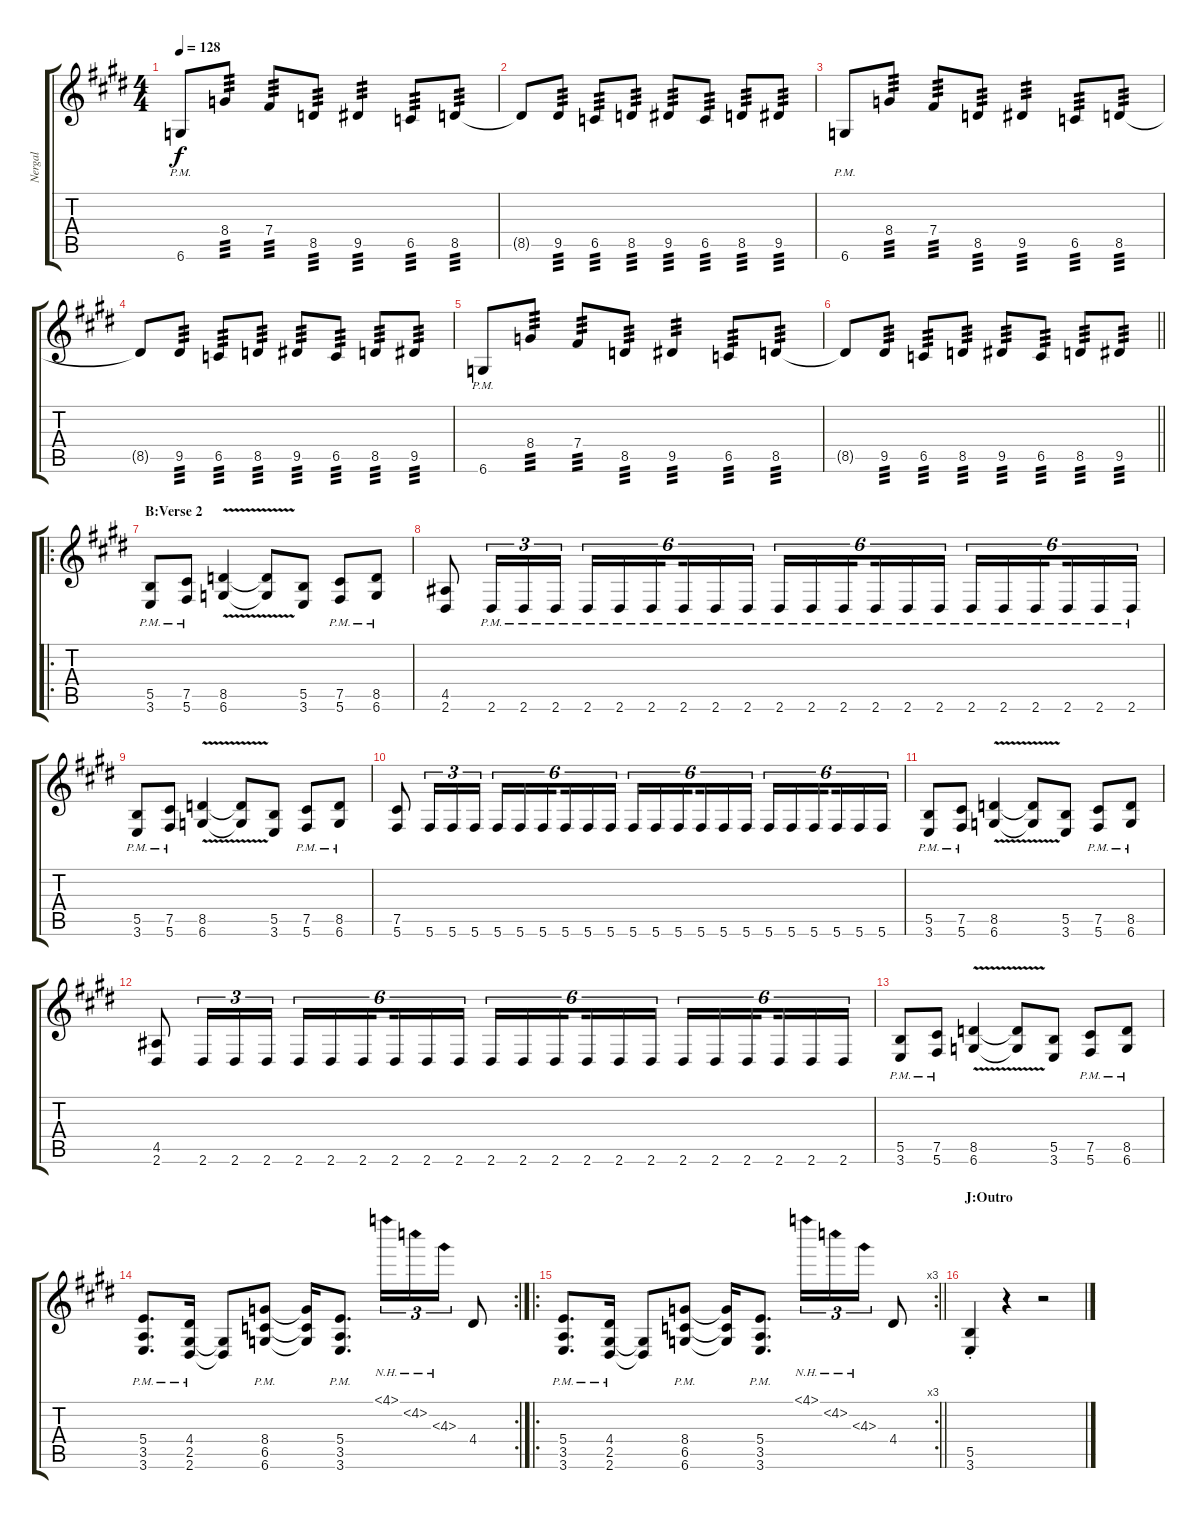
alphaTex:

\track ("Nergal" "Nergal") {instrument distortionguitar}
\staff {score tabs}
\tuning (Db4 Ab3 E3 B2 Gb2 Db2) {hide}
\ts (4 4)
\tempo 128
\clef g2
\ks c#minor
6.6{pm}.8{dy f} 8.4.8{tp 3} 7.4.8{tp 3} 8.5.8{tp 3} 9.5.4{tp 3} 6.5.8{tp 3} 8.5.8{tp 3} |
8.5{t}.8 9.5.8{tp 3} 6.5.8{tp 3} 8.5.8{tp 3} 9.5.8{tp 3} 6.5.8{tp 3} 8.5.8{tp 3} 9.5.8{tp 3} |
6.6{pm}.8 8.4.8{tp 3} 7.4.8{tp 3} 8.5.8{tp 3} 9.5.4{tp 3} 6.5.8{tp 3} 8.5.8{tp 3} |
8.5{t}.8 9.5.8{tp 3} 6.5.8{tp 3} 8.5.8{tp 3} 9.5.8{tp 3} 6.5.8{tp 3} 8.5.8{tp 3} 9.5.8{tp 3} |
6.6{pm}.8 8.4.8{tp 3} 7.4.8{tp 3} 8.5.8{tp 3} 9.5.4{tp 3} 6.5.8{tp 3} 8.5.8{tp 3} |
\barLineRight lightlight
8.5{t}.8 9.5.8{tp 3} 6.5.8{tp 3} 8.5.8{tp 3} 9.5.8{tp 3} 6.5.8{tp 3} 8.5.8{tp 3} 9.5.8{tp 3} |
\ro
\section ("" "B:Verse 2")
(5.5 3.6{pm}).8 (7.5 5.6{pm}).8 (8.5{v} 6.6{v}).4 (8.5{t} 6.6{t}).8 (5.5 3.6).8 (7.5 5.6{pm}).8 (8.5 6.6{pm}).8 |
(4.5 2.6).8 2.6{pm}.16{tu (3 2)} 2.6{pm}.16{tu (3 2)} 2.6{pm}.16{tu (3 2)} 2.6{pm}.16{tu (6 4)} 2.6{pm}.16{tu (6 4)} 2.6{pm}.16{tu (6 4) beam splitsecondary} 2.6{pm}.16{tu (6 4)} 2.6{pm}.16{tu (6 4)} 2.6{pm}.16{tu (6 4)} 2.6{pm}.16{tu (6 4)} 2.6{pm}.16{tu (6 4)} 2.6{pm}.16{tu (6 4) beam splitsecondary} 2.6{pm}.16{tu (6 4)} 2.6{pm}.16{tu (6 4)} 2.6{pm}.16{tu (6 4)} 2.6{pm}.16{tu (6 4)} 2.6{pm}.16{tu (6 4)} 2.6{pm}.16{tu (6 4) beam splitsecondary} 2.6{pm}.16{tu (6 4)} 2.6{pm}.16{tu (6 4)} 2.6{pm}.16{tu (6 4)} |
(5.5 3.6{pm}).8 (7.5 5.6{pm}).8 (8.5{v} 6.6{v}).4 (8.5{t} 6.6{t}).8 (5.5 3.6).8 (7.5 5.6{pm}).8 (8.5 6.6{pm}).8 |
(7.5 5.6).8 5.6.16{tu (3 2)} 5.6.16{tu (3 2)} 5.6.16{tu (3 2)} 5.6.16{tu (6 4)} 5.6.16{tu (6 4)} 5.6.16{tu (6 4) beam splitsecondary} 5.6.16{tu (6 4)} 5.6.16{tu (6 4)} 5.6.16{tu (6 4)} 5.6.16{tu (6 4)} 5.6.16{tu (6 4)} 5.6.16{tu (6 4) beam splitsecondary} 5.6.16{tu (6 4)} 5.6.16{tu (6 4)} 5.6.16{tu (6 4)} 5.6.16{tu (6 4)} 5.6.16{tu (6 4)} 5.6.16{tu (6 4) beam splitsecondary} 5.6.16{tu (6 4)} 5.6.16{tu (6 4)} 5.6.16{tu (6 4)} |
(5.5 3.6{pm}).8 (7.5 5.6{pm}).8 (8.5{v} 6.6{v}).4 (8.5{t} 6.6{t}).8 (5.5 3.6).8 (7.5 5.6{pm}).8 (8.5 6.6{pm}).8 |
(4.5 2.6).8 2.6.16{tu (3 2)} 2.6.16{tu (3 2)} 2.6.16{tu (3 2)} 2.6.16{tu (6 4)} 2.6.16{tu (6 4)} 2.6.16{tu (6 4) beam splitsecondary} 2.6.16{tu (6 4)} 2.6.16{tu (6 4)} 2.6.16{tu (6 4)} 2.6.16{tu (6 4)} 2.6.16{tu (6 4)} 2.6.16{tu (6 4) beam splitsecondary} 2.6.16{tu (6 4)} 2.6.16{tu (6 4)} 2.6.16{tu (6 4)} 2.6.16{tu (6 4)} 2.6.16{tu (6 4)} 2.6.16{tu (6 4) beam splitsecondary} 2.6.16{tu (6 4)} 2.6.16{tu (6 4)} 2.6.16{tu (6 4)} |
(5.5 3.6{pm}).8 (7.5 5.6{pm}).8 (8.5{v} 6.6{v}).4 (8.5{t} 6.6{t}).8 (5.5 3.6).8 (7.5 5.6{pm}).8 (8.5 6.6{pm}).8 |
\rc 2
(5.4 3.5 3.6{pm}).8{d} (4.4 2.5 2.6{pm}).16 (2.5{t} 2.6{t}).8 (8.4 6.5 6.6{pm}).8 (8.4{t} 6.5{t} 6.6{t}).16 (5.4 3.5 3.6{pm}).8{d} 4.1{nh}.16{tu (3 2)} 4.2{nh}.16{tu (3 2)} 4.3{nh}.16{tu (3 2)} 4.4.8 |
\ro
\rc 3
\barLineRight lightlight
(5.4 3.5 3.6{pm}).8{d} (4.4 2.5 2.6{pm}).16 (2.5{t} 2.6{t}).8 (8.4 6.5 6.6{pm}).8 (8.4{t} 6.5{t} 6.6{t}).16 (5.4 3.5 3.6{pm}).8{d} 4.1{nh}.16{tu (3 2)} 4.2{nh}.16{tu (3 2)} 4.3{nh}.16{tu (3 2)} 4.4.8 |
\section ("" "J:Outro")
(5.5{st} 3.6{st}).4 r.4 r.2
